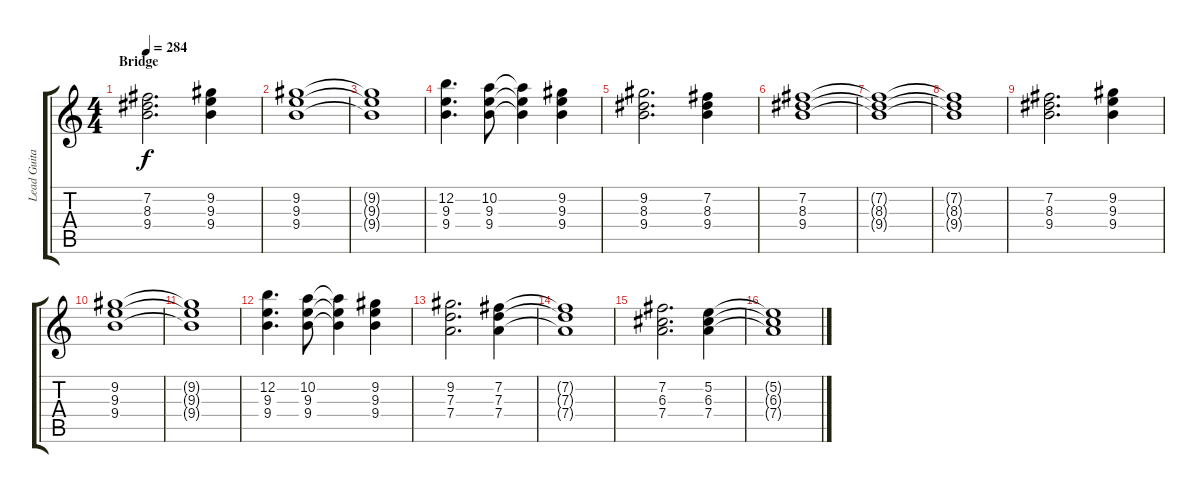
\track ("Lead Guitar 2" "Lead Guita") {instrument overdrivenguitar}
\staff {score tabs}
\tuning (E4 B3 G3 D3 A2 E2) {hide}
\ts (4 4)
\section ("" "Bridge")
\tempo 284
\clef g2
\ks c
(7.2 8.3 9.4).2{d dy f} (9.2 9.3 9.4).4 |
(9.2 9.3 9.4).1 |
(9.2{t} 9.3{t} 9.4{t}).1 |
(12.2 9.3 9.4).4{d} (10.2 9.3 9.4).8 (10.2{t} 9.3{t} 9.4{t}).4 (9.2 9.3 9.4).4 |
(9.2 8.3 9.4).2{d} (7.2 8.3 9.4).4 |
(7.2 8.3 9.4).1 |
(7.2{t} 8.3{t} 9.4{t}).1 |
(7.2{t} 8.3{t} 9.4{t}).1 |
(7.2 8.3 9.4).2{d} (9.2 9.3 9.4).4 |
(9.2 9.3 9.4).1 |
(9.2{t} 9.3{t} 9.4{t}).1 |
(12.2 9.3 9.4).4{d} (10.2 9.3 9.4).8 (10.2{t} 9.3{t} 9.4{t}).4 (9.2 9.3 9.4).4 |
(9.2 7.3 7.4).2{d} (7.2 7.3 7.4).4 |
(7.2{t} 7.3{t} 7.4{t}).1 |
(7.2 6.3 7.4).2{d} (5.2 6.3 7.4).4 |
(5.2{t} 6.3{t} 7.4{t}).1
